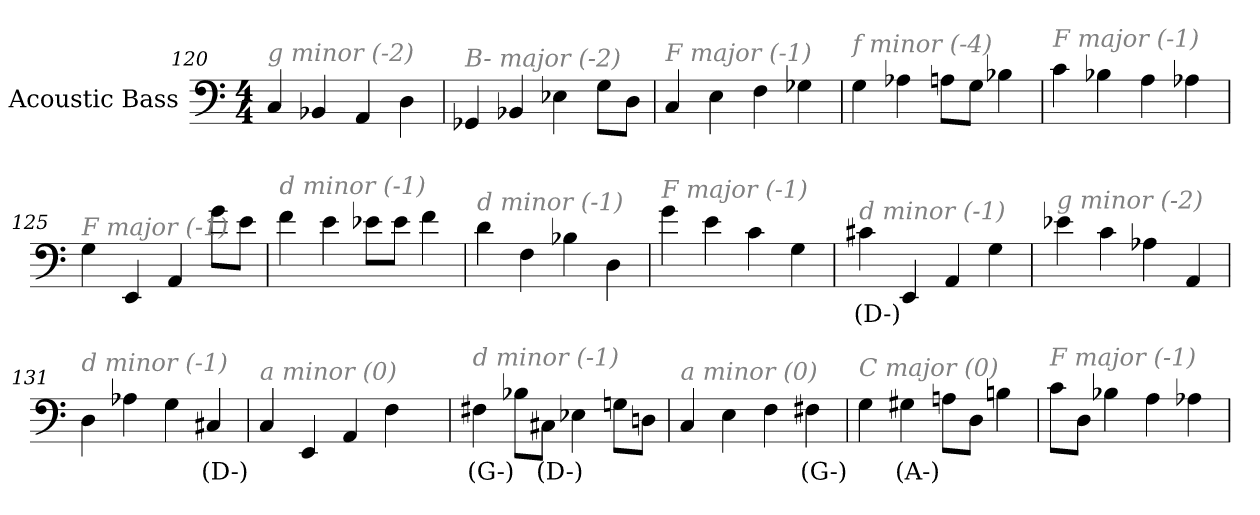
**kern	**text
*part1	*part1
*staff1	*staff1
*I"Acoustic Bass	*
*clefF4	*
*ITrd7c12	*
*k[]	*
*C:	*
*M4/4	*
=120	=120
!LO:TX:i:color=#808080:t=g minor (-2)	!
4CC	.
4BBB-X	.
4AAA	.
4DD	.
=121	=121
!LO:TX:i:color=#808080:t=B- major (-2)	!
4GGG-X	.
4BBB-X	.
4EE-X	.
8GGL	.
8DDJ	.
=122	=122
!LO:TX:i:color=#808080:t=F major (-1)	!
4CC	.
4EE	.
4FF	.
4GG-X	.
=123	=123
!LO:TX:i:color=#808080:t=f minor (-4)	!
4GG	.
4AA-X	.
8AAnL	.
8GGJ	.
4BB-X	.
=124	=124
!LO:TX:i:color=#808080:t=F major (-1)	!
4C	.
4BB-X	.
4AA	.
4AA-X	.
=125	=125
!LO:TX:i:color=#808080:t=F major (-1)	!
4GG	.
4EEE	.
4AAA	.
8GL	.
8EJ	.
=126	=126
!LO:TX:i:color=#808080:t=d minor (-1)	!
4F	.
4E	.
8E-XL	.
8E-J	.
4F	.
=127	=127
!LO:TX:i:color=#808080:t=d minor (-1)	!
4D	.
4FF	.
4BB-X	.
4DD	.
=128	=128
!LO:TX:i:color=#808080:t=F major (-1)	!
4G	.
4E	.
4C	.
4GG	.
=129	=129
!LO:TX:i:color=#808080:t=d minor (-1)	!
4C#Xi	(D-)
4EEE	.
4AAA	.
4GG	.
=130	=130
!LO:TX:i:color=#808080:t=g minor (-2)	!
4E-X	.
4C	.
4AA-X	.
4AAA	.
=131	=131
!LO:TX:i:color=#808080:t=d minor (-1)	!
4DD	.
4AA-X	.
4GG	.
4CC#Xi	(D-)
=132	=132
!LO:TX:i:color=#808080:t=a minor (0)	!
4CC	.
4EEE	.
4AAA	.
4FF	.
=133	=133
!LO:TX:i:color=#808080:t=d minor (-1)	!
4FF#Xi	(G-)
8BB-XL	.
8CC#XiJ	(D-)
4EE-X	.
8GGnL	.
8DDnJ	.
=134	=134
!LO:TX:i:color=#808080:t=a minor (0)	!
4CC	.
4EE	.
4FF	.
4FF#Xi	(G-)
=135	=135
!LO:TX:i:color=#808080:t=C major (0)	!
4GG	.
4GG#Xi	(A-)
8AAnL	.
8DDJ	.
4BBn	.
=136	=136
!LO:TX:i:color=#808080:t=F major (-1)	!
8CL	.
8DDJ	.
4BB-X	.
4AA	.
4AA-X	.
=	=
*-	*-
